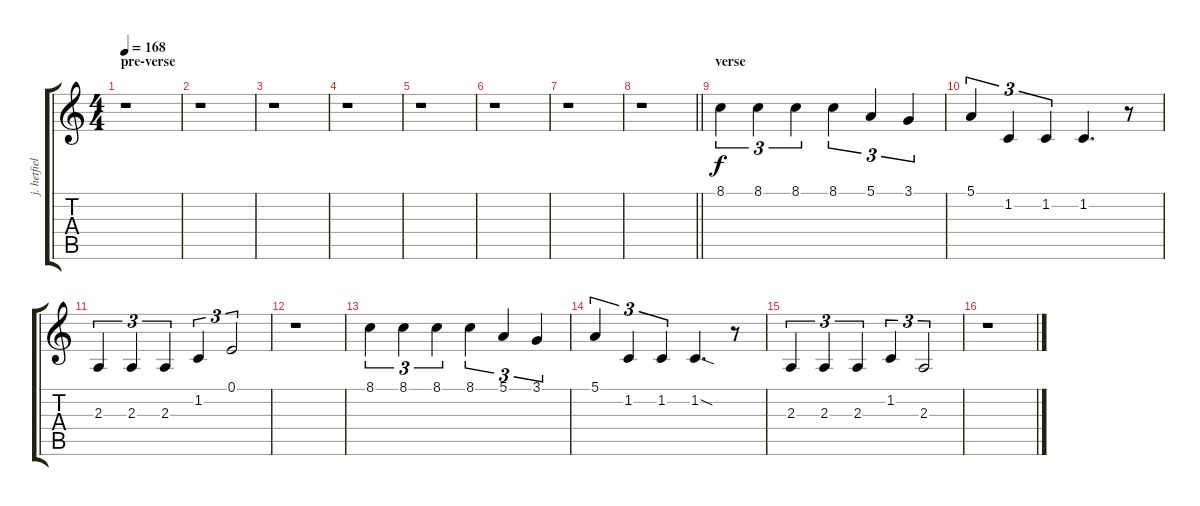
\track ("j. hetfield - lead voc." "j. hetfiel") {instrument baritonesax}
\staff {score tabs}
\tuning (E4 B3 G3 D3 A2 E2) {hide}
\ts (4 4)
\section ("" "pre-verse")
\tempo 168
\clef g2
\ks c
r.1{dy f} |
r.1 |
r.1 |
r.1 |
r.1 |
r.1 |
r.1 |
\barLineRight lightlight
r.1 |
\section ("" "verse")
8.1.4{tu (3 2)} 8.1.4{tu (3 2)} 8.1.4{tu (3 2)} 8.1.4{tu (3 2)} 5.1.4{tu (3 2)} 3.1.4{tu (3 2)} |
5.1.4{tu (3 2)} 1.2.4{tu (3 2)} 1.2.4{tu (3 2)} 1.2.4{d} r.8 |
2.3.4{tu (3 2)} 2.3.4{tu (3 2)} 2.3.4{tu (3 2)} 1.2.4{tu (3 2)} 0.1.2{tu (3 2)} |
r.1 |
8.1.4{tu (3 2)} 8.1.4{tu (3 2)} 8.1.4{tu (3 2)} 8.1.4{tu (3 2)} 5.1.4{tu (3 2)} 3.1.4{tu (3 2)} |
5.1.4{tu (3 2)} 1.2.4{tu (3 2)} 1.2.4{tu (3 2)} 1.2{sod}.4{d} r.8 |
2.3.4{tu (3 2)} 2.3.4{tu (3 2)} 2.3.4{tu (3 2)} 1.2.4{tu (3 2)} 2.3.2{tu (3 2)} |
r.1
